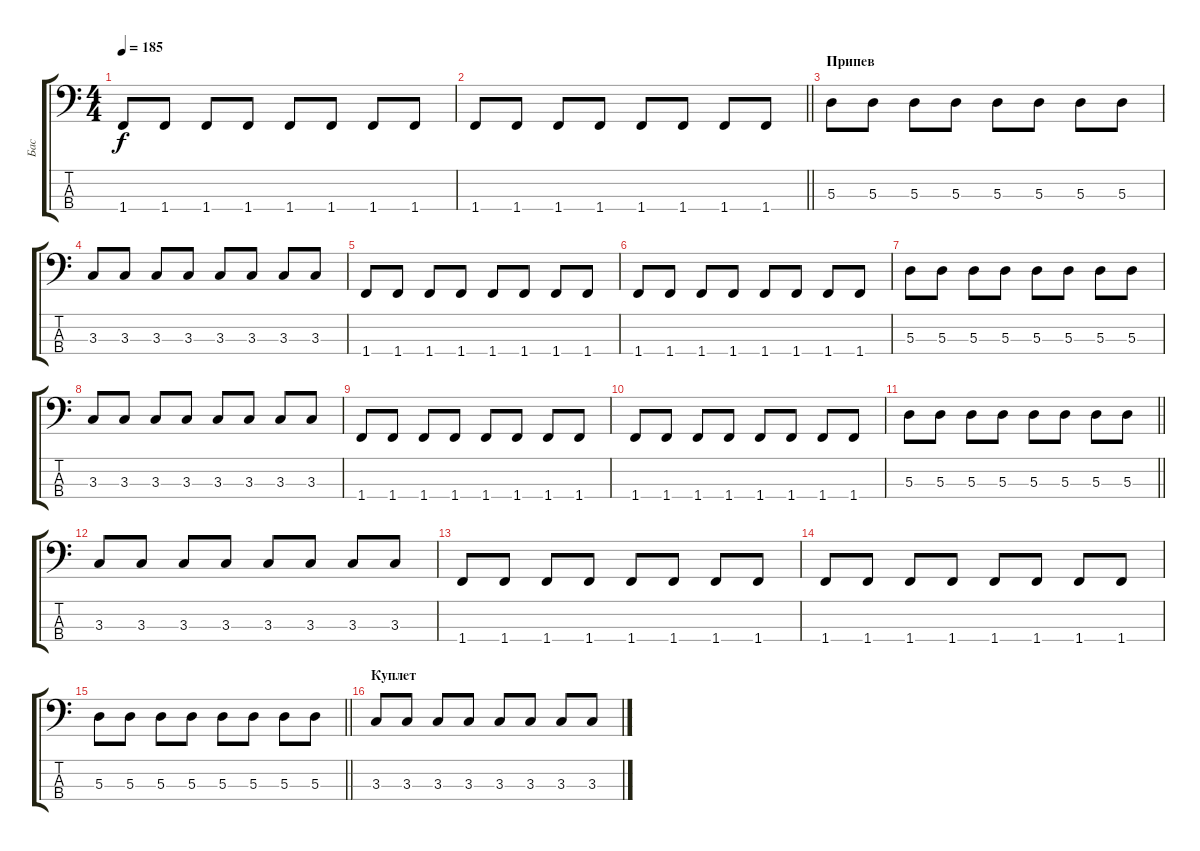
\track ("Бас" "Бас") {instrument electricbassfinger}
\staff {score tabs}
\tuning (G2 D2 A1 E1) {hide}
\ts (4 4)
\tempo 185
\clef f4
\ks c
1.4.8{dy f} 1.4.8 1.4.8 1.4.8 1.4.8 1.4.8 1.4.8 1.4.8 |
\barLineRight lightlight
1.4.8 1.4.8 1.4.8 1.4.8 1.4.8 1.4.8 1.4.8 1.4.8 |
\section ("" "Припев")
5.3.8 5.3.8 5.3.8 5.3.8 5.3.8 5.3.8 5.3.8 5.3.8 |
3.3.8 3.3.8 3.3.8 3.3.8 3.3.8 3.3.8 3.3.8 3.3.8 |
1.4.8 1.4.8 1.4.8 1.4.8 1.4.8 1.4.8 1.4.8 1.4.8 |
1.4.8 1.4.8 1.4.8 1.4.8 1.4.8 1.4.8 1.4.8 1.4.8 |
5.3.8 5.3.8 5.3.8 5.3.8 5.3.8 5.3.8 5.3.8 5.3.8 |
3.3.8 3.3.8 3.3.8 3.3.8 3.3.8 3.3.8 3.3.8 3.3.8 |
1.4.8 1.4.8 1.4.8 1.4.8 1.4.8 1.4.8 1.4.8 1.4.8 |
1.4.8 1.4.8 1.4.8 1.4.8 1.4.8 1.4.8 1.4.8 1.4.8 |
\barLineRight lightlight
5.3.8 5.3.8 5.3.8 5.3.8 5.3.8 5.3.8 5.3.8 5.3.8 |
3.3.8 3.3.8 3.3.8 3.3.8 3.3.8 3.3.8 3.3.8 3.3.8 |
1.4.8 1.4.8 1.4.8 1.4.8 1.4.8 1.4.8 1.4.8 1.4.8 |
1.4.8 1.4.8 1.4.8 1.4.8 1.4.8 1.4.8 1.4.8 1.4.8 |
\barLineRight lightlight
5.3.8 5.3.8 5.3.8 5.3.8 5.3.8 5.3.8 5.3.8 5.3.8 |
\section ("" "Куплет")
3.3.8 3.3.8 3.3.8 3.3.8 3.3.8 3.3.8 3.3.8 3.3.8
